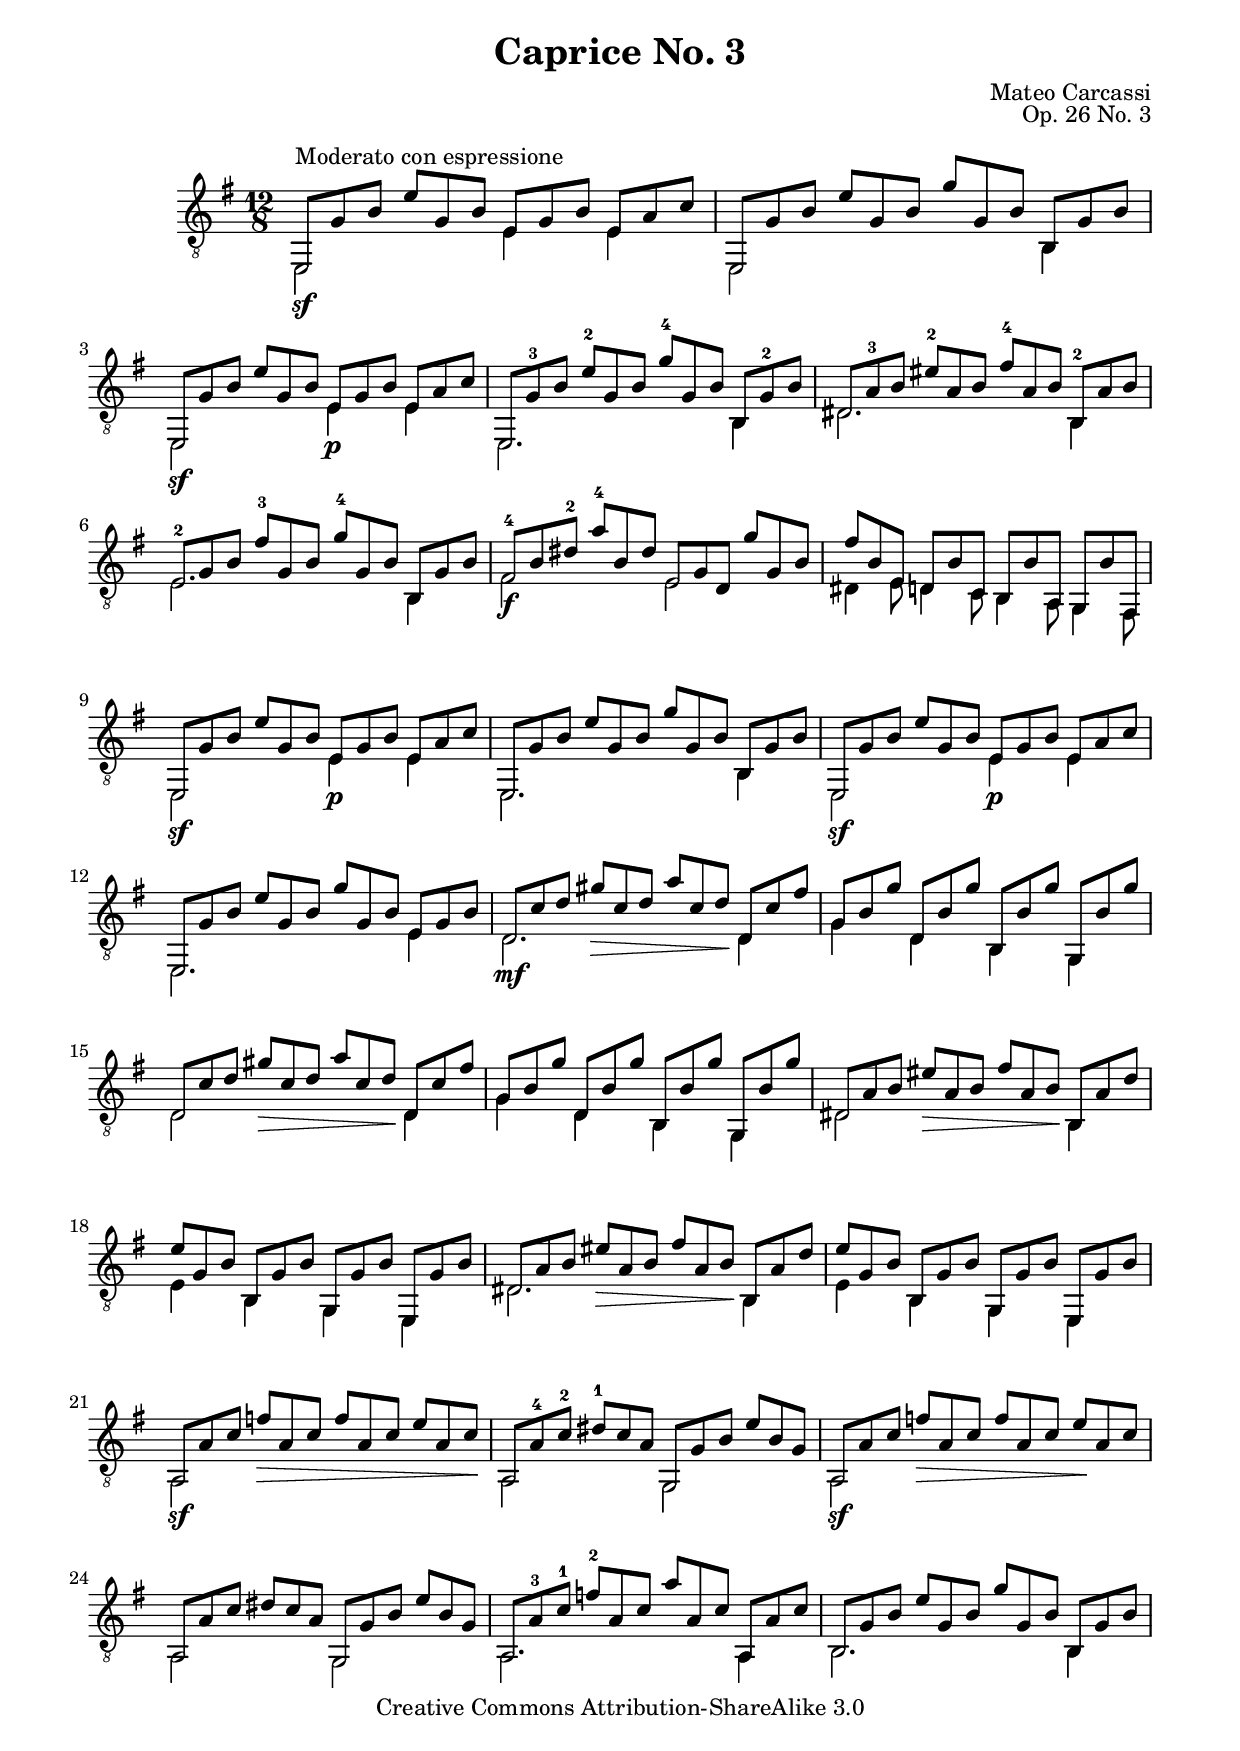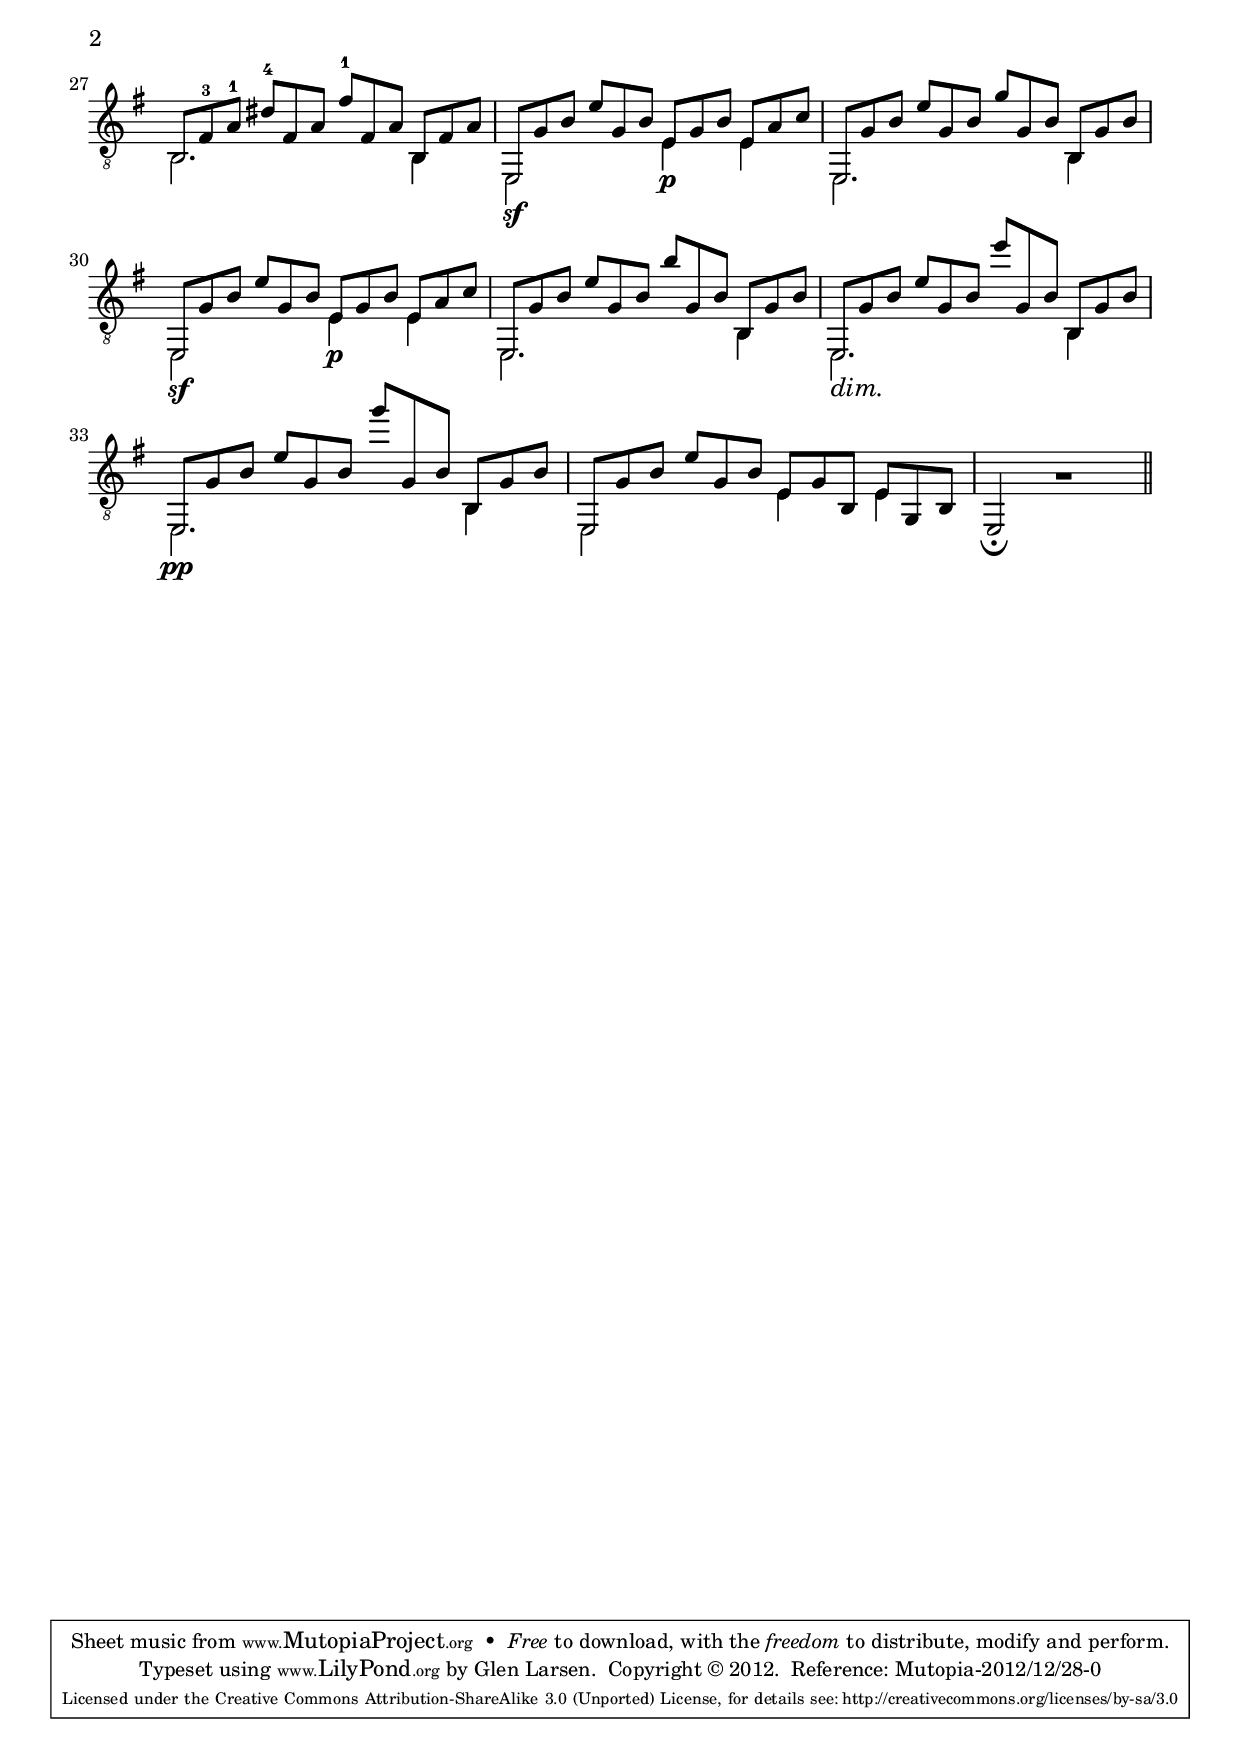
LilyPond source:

\version "2.16.1"

\header {
  title = "Caprice No. 3"
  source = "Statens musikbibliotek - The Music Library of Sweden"
  % Boije 91
  composer = "Mateo Carcassi"
  opus = "Op. 26 No. 3"
  year = "19th Century"
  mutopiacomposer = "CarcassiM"
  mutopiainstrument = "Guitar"
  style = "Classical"
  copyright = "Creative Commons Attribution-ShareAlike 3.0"
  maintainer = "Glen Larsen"
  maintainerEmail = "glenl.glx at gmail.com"
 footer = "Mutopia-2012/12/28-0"
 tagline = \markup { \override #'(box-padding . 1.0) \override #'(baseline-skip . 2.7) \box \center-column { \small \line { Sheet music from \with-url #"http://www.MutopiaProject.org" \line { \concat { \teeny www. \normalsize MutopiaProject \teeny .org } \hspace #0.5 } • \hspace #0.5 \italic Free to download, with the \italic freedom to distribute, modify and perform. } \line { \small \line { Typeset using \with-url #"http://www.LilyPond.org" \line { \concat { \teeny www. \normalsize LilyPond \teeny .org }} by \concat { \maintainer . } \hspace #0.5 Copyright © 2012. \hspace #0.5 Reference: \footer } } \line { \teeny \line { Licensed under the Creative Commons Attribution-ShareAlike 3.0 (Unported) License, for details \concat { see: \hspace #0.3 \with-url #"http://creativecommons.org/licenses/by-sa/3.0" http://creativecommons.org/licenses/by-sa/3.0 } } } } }
}

\paper {
  line-width = 18.0\cm
  markup-system-spacing #'padding = #2
%{ uncomment for note entry
  ragged-bottom = ##t
  ragged-last = ##t
%}
}

commonVar = {
  \override Score.RehearsalMark #'break-align-symbols = #'(clef)
  \override TextSpanner #'staff-padding = #6
  \mergeDifferentlyHeadedOn
  \mergeDifferentlyDottedOn
}

\layout {
  \context {
    \Voice
    \override StringNumber #'stencil = ##f
  }
}


upperVoice = \relative c, {
  \voiceOne
  e8^\markup{"Moderato con espressione"} g' b e g, b e, g b e, a c |
  e,,8 g' b e g, b g' g, b b, g' b |
  e,,8 g' b e g, b e, g b e, a c |
  \barNumberCheck #4
  e,,8 g'-3 b e-2 g, b g'-4 g, b b, g'-2 b |
  dis,8 a'-3 b eis-2 a, b fis'-4 a, b b,-2 a' b |
  e,8-2 g b fis'-3 g, b g'-4 g, b b, g' b |
  fis8-4 b\3 dis-2 a'-4 b,\3 dis e, g d\5 g' g, b |
  \barNumberCheck #8
  fis'8 b, e, d b' c, b b' a, g b' fis, |
  e8 g' b e g, b e, g b e, a c |
  e,,8 g' b e g, b g' g, b b, g' b |
  e,,8 g' b e g, b e, g b e, a c |
  \barNumberCheck #12
  e,,8 g' b e g, b g' g, b e, g b |
  d,8\mf c'\3 d gis\> c,\3 d a' c,\3 d\! d, c' fis |
  g,8 b g' d, b' g' b,, b' g' g,, b' g' |
  d,8 c'\3 d gis\> c,\3 d a' c,\3 d\! d, c' fis |
  \barNumberCheck #16
  g,8 b g' d, b' g' b,, b' g' g,, b' g' |
  d,8 a' b eis\> a, b fis' a, b\! b, a' d |
  e8 g, b b, g' b g, g' b e,, g' b |
  d,8 a' b eis\> a, b fis' a, b\! b, a' d |
  \barNumberCheck #20
  e8 g, b b, g' b g, g' b e,, g' b |
  a,8\sf a' c f\> a, c f a, c e a, c\! |
  a,8 a'-4\4 c-2\3 dis-1 c\3 a\4 g, g' b e b g |
  a,8\sf a' c f\> a, c f a, c e\! a, c |
  \barNumberCheck #24
  a,8 a' c dis c a g, g' b e b g |
  a,8 a'-3 c-1 f-2 a, c a' a, c a, a' c |
  b,8 g' b e g, b g' g, b b, g' b |
  b,8 fis'-3 a-1 dis-4 fis, a fis'-1 fis, a b, fis' a |
  \barNumberCheck #28
  e,8\sf g' b e g, b e,\p g b e, a c |
  e,,8 g' b e g, b g' g, b b, g' b |
  e,,8\sf g' b e g, b e,\p g b e, a c |
  e,,8 g' b e g, b b' g, b b,\6 g' b |
  \barNumberCheck #32
  e,,8 g' b e g, b e' g,, b b,\6 g' b |
  e,,8 g' b e g, b g'' g,, b b,\6 g' b |
  e,,8 g' b e g, b e, g b, e g, b |
  e,2_\fermata g'1\rest
  \bar "||"
}

lowerVoice = \relative c, {
  \voiceTwo
  e2\sf s4 e'4 s8 e4 s8 |
  e,2 s2 s8 b'4 s8 |
  e,2\sf s4 e'\p s8 e4 s8 |

  e,2. s4. b'4 s8 |
  dis2. s4. b4 s8 |
  e2.  s4. b4 s8 |
  fis'2\f s4 e2 s4 |

  dis4 e8 d4 c8 b4 a8 g4 fis8 |
  e2\sf s4 e'4\p s8 e4 s8 |
  e,2. s4. b'4 s8 |
  e,2\sf s4 e'4\p s8 e4 s8 |

  e,2. s4. e'4 s8 |
  d2. s4. d4 s8 |
  g4 s8 d4 s8 b4 s8 g4 s8 |
  d'2 s2 s8 d4 s8 |

  g4 s8 d4 s8 b4 s8 g4 s8 |
  dis'2 s2 s8 b4 s8 |
  e4 s8 b4 s8 g4 s8 e4 s8 |
  dis'2. s4. b4 s8 |

  e4 s8 b4 s8 g4 s8 e4 s8 |
  a2 s2 s2 |
  a2 s4 g2 s4 |
  a2 s2*2 |

  a2 s4 g2 s4 |
  a2. s4. a4 s8 |
  b2. s4. b4 s8 |
  b2. s4. b4 s8 |

  e,2 s4 e'4 s8 e4 s8 |
  e,2. s4. b'4 s8 |
  e,2 s4 e'4 s8 e4 s8 |
  e,2. s4. b'4\6 s8 |
  \override DynamicTextSpanner #'style = #'none
  e,2.\dim s4. b'4\6 s8 |
  e,2.\pp s4. b'4\6 s8 |
  e,2 s4 e' s8 e4 s8
}


\score {
  <<
    \new Staff = "Guitar" \with {
      midiInstrument = #"acoustic guitar (nylon)"
      midiMinimumVolume = #0.3
      midiMaximumVolume = #0.6
    } <<
      \commonVar
      \clef "treble_8"
      \key e \minor \time 12/8
      \context Voice = "upperVoice" \upperVoice
      \context Voice = "lowerVoice" \lowerVoice
    >>
%{
    \new TabStaff = "guitar tab" \with {
      restrainOpenStrings = ##t
    }
    <<
      \clef moderntab
      \context TabVoice = "upperVoice" \upperVoice
      \context TabVoice = "lowerVoice" \lowerVoice
    >>
%}
  >>
  \layout {}
  \midi {
    \tempo 4 = 120
  }
}
